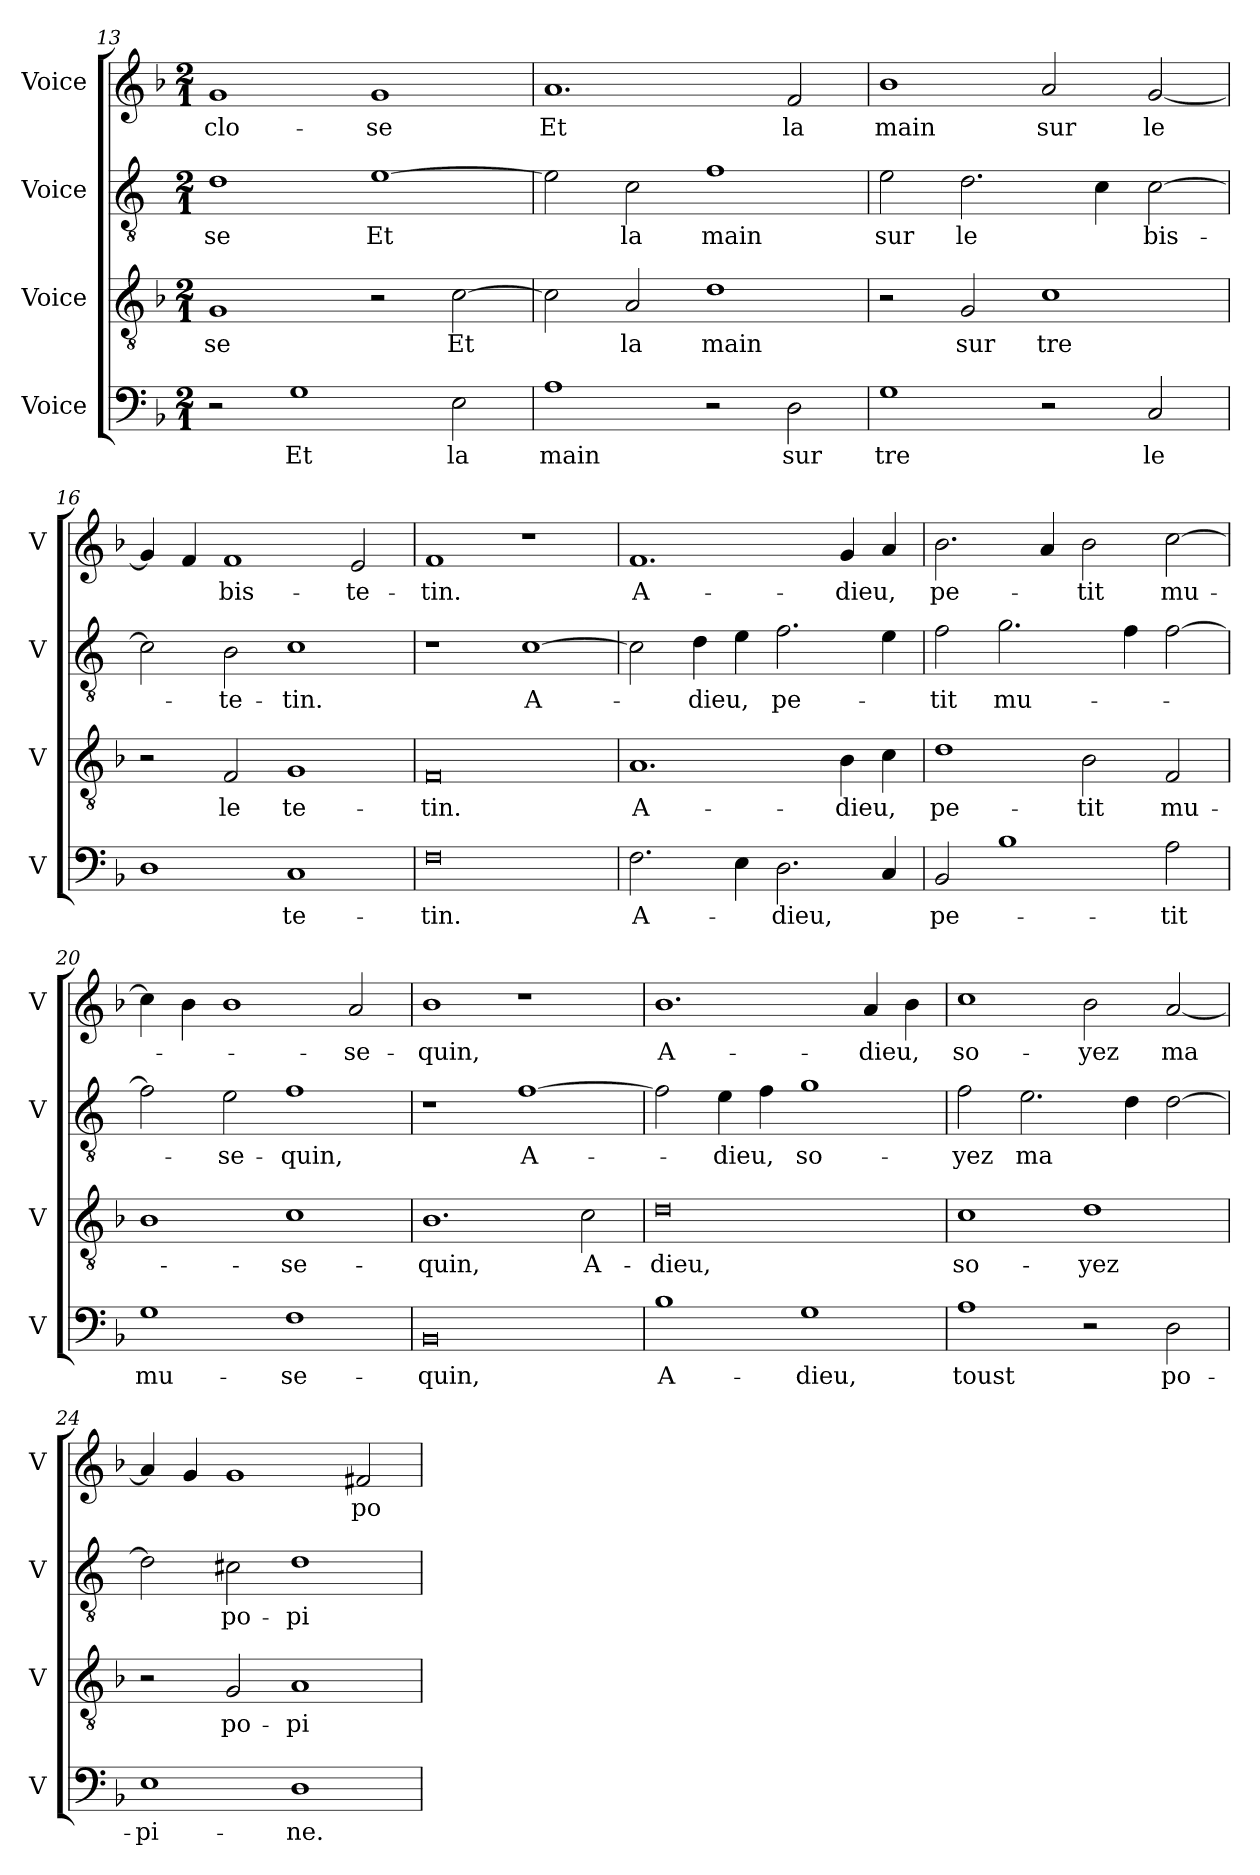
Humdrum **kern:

**kern	**text	**kern	**text	**kern	**text	**kern	**text
*part4	*part4	*part3	*part3	*part2	*part2	*part1	*part1
*staff4	*staff4	*staff3	*staff3	*staff2	*staff2	*staff1	*staff1
*I"Voice	*	*I"Voice	*	*I"Voice	*	*I"Voice	*
*I'V	*	*I'V	*	*I'V	*	*I'V	*
*clefF4	*	*clefGv2	*	*clefGv2	*	*clefG2	*
*k[b-]	*	*k[b-]	*	*k[]	*	*k[b-]	*
*M2/1	*	*M2/1	*	*M2/1	*	*M2/1	*
=13	=13	=13	=13	=13	=13	=13	=13
!	!	!	!LO:LY:b	!	!LO:LY:b	!	!LO:LY:b
2r	.	1G	-se	1d	-se	1g	clo-
!	!LO:LY:b	!	!	!	!	!	!
1G	Et	.	.	.	.	.	.
!	!	!	!	!	!LO:LY:b	!	!LO:LY:b
.	.	2r	.	[1e	Et	1g	-se
!	!LO:LY:b	!	!LO:LY:b	!	!	!	!
2E\	la	[2c\	Et	.	.	.	.
=14	=14	=14	=14	=14	=14	=14	=14
!	!LO:LY:b	!	!	!	!	!	!LO:LY:b
1A	main	2c\]	.	2e\]	.	1.a	Et
!	!	!	!LO:LY:b	!	!LO:LY:b	!	!
.	.	2A/	la	2c\	la	.	.
!	!	!	!LO:LY:b	!	!LO:LY:b	!	!
2r	.	1d	main	1f	main	.	.
!	!LO:LY:b	!	!	!	!	!	!LO:LY:b
2D\	sur	.	.	.	.	2f/	la
!!LO:LB:g=z
=15	=15	=15	=15	=15	=15	=15	=15
!	!LO:LY:b	!	!	!	!LO:LY:b	!	!LO:LY:b
1G	-tre	2r	.	2e\	sur	1b-	main
!	!	!	!LO:LY:b	!	!LO:LY:b	!	!
.	.	2G/	sur	2.d\	le	.	.
!	!	!	!LO:LY:b	!	!	!	!LO:LY:b
2r	.	1c	-tre	.	.	2a/	sur
.	.	.	.	4c\	.	.	.
!	!LO:LY:b	!	!	!	!LO:LY:b	!	!LO:LY:b
2C/	le	.	.	[2c\	bis-	[2g/	le
=16	=16	=16	=16	=16	=16	=16	=16
1D	.	2r	.	2c\]	.	4g/]	.
.	.	.	.	.	.	4f/	.
!	!	!	!LO:LY:b	!	!LO:LY:b	!	!LO:LY:b
.	.	2F/	le	2B\	te-	1f	bis-
!	!LO:LY:b	!	!LO:LY:b	!	!LO:LY:b	!	!
1C	te-	1G	te-	1c	-tin.	.	.
!	!	!	!	!	!	!	!LO:LY:b
.	.	.	.	.	.	2e/	te-
=17	=17	=17	=17	=17	=17	=17	=17
!	!LO:LY:b	!	!LO:LY:b	!	!	!	!LO:LY:b
0F	-tin.	0F	-tin.	1r	.	1f	-tin.
!	!	!	!	!	!LO:LY:b	!	!
.	.	.	.	[1c	A-	1r	.
=18	=18	=18	=18	=18	=18	=18	=18
!	!LO:LY:b	!	!LO:LY:b	!	!	!	!LO:LY:b
2.F\	A-	1.A	A-	2c\]	.	1.f	A-
!	!	!	!	!	!LO:LY:b	!	!
.	.	.	.	4d\	-dieu,	.	.
4E\	.	.	.	4e\	.	.	.
!	!LO:LY:b	!	!	!	!LO:LY:b	!	!
2.D\	-dieu,	.	.	2.f\	pe-	.	.
!	!	!	!LO:LY:b	!	!	!	!LO:LY:b
.	.	4B-\	-dieu,	.	.	4g/	-dieu,
4C/	.	4c\	.	4e\	.	4a/	.
!!LO:LB:g=z
=19	=19	=19	=19	=19	=19	=19	=19
!	!LO:LY:b	!	!LO:LY:b	!	!LO:LY:b	!	!LO:LY:b
2BB-/	pe-	1d	pe-	2f\	-tit	2.b-\	pe-
!	!	!	!	!	!LO:LY:b	!	!
1B-	.	.	.	2.g\	mu-	.	.
.	.	.	.	.	.	4a/	.
!	!	!	!LO:LY:b	!	!	!	!LO:LY:b
.	.	2B-\	-tit	.	.	2b-\	-tit
.	.	.	.	4f\	.	.	.
!	!LO:LY:b	!	!LO:LY:b	!	!	!	!LO:LY:b
2A\	-tit	2F/	mu-	[2f\	.	[2cc\	mu-
=20	=20	=20	=20	=20	=20	=20	=20
!	!LO:LY:b	!	!	!	!	!	!
1G	mu-	1B-	.	2f\]	.	4cc\]	.
.	.	.	.	.	.	4b-\	.
!	!	!	!	!	!LO:LY:b	!	!
.	.	.	.	2e\	-se-	1b-	.
!	!LO:LY:b	!	!LO:LY:b	!	!LO:LY:b	!	!
1F	-se-	1c	-se-	1f	-quin,	.	.
!	!	!	!	!	!	!	!LO:LY:b
.	.	.	.	.	.	2a/	-se-
=21	=21	=21	=21	=21	=21	=21	=21
!	!LO:LY:b	!	!LO:LY:b	!	!	!	!LO:LY:b
0BB-	-quin,	1.B-	-quin,	1r	.	1b-	-quin,
!	!	!	!	!	!LO:LY:b	!	!
.	.	.	.	[1f	A-	1r	.
!	!	!	!LO:LY:b	!	!	!	!
.	.	2c\	A-	.	.	.	.
=22	=22	=22	=22	=22	=22	=22	=22
!	!LO:LY:b	!	!LO:LY:b	!	!	!	!LO:LY:b
1B-	A-	0d	-dieu,	2f\]	.	1.b-	A-
!	!	!	!	!	!LO:LY:b	!	!
.	.	.	.	4e\	-dieu,	.	.
.	.	.	.	4f\	.	.	.
!	!LO:LY:b	!	!	!	!LO:LY:b	!	!
1G	-dieu,	.	.	1g	so-	.	.
!	!	!	!	!	!	!	!LO:LY:b
.	.	.	.	.	.	4a/	-dieu,
.	.	.	.	.	.	4b-\	.
!!LO:PB:g=z
=23	=23	=23	=23	=23	=23	=23	=23
!	!LO:LY:b	!	!LO:LY:b	!	!LO:LY:b	!	!LO:LY:b
1A	toust	1c	so-	2f\	-yez	1cc	so-
!	!	!	!	!	!LO:LY:b	!	!
.	.	.	.	2.e\	ma	.	.
!	!	!	!LO:LY:b	!	!	!	!LO:LY:b
2r	.	1d	-yez	.	.	2b-\	-yez
.	.	.	.	4d\	.	.	.
!	!LO:LY:b	!	!	!	!	!	!LO:LY:b
2D\	po-	.	.	[2d\	.	[2a/	ma
=24	=24	=24	=24	=24	=24	=24	=24
!	!LO:LY:b	!	!	!	!	!	!
1E	-pi-	2r	.	2d\]	.	4a/]	.
.	.	.	.	.	.	4g/	.
!	!	!	!LO:LY:b	!	!LO:LY:b	!	!
.	.	2G/	po-	2c#X\	po-	1g	.
!	!LO:LY:b	!	!LO:LY:b	!	!LO:LY:b	!	!
1D	-ne.	1A	-pi-	1d	-pi-	.	.
!	!	!	!	!	!	!	!LO:LY:b
.	.	.	.	.	.	2f#X/	po-
=	=	=	=	=	=	=	=
*-	*-	*-	*-	*-	*-	*-	*-
